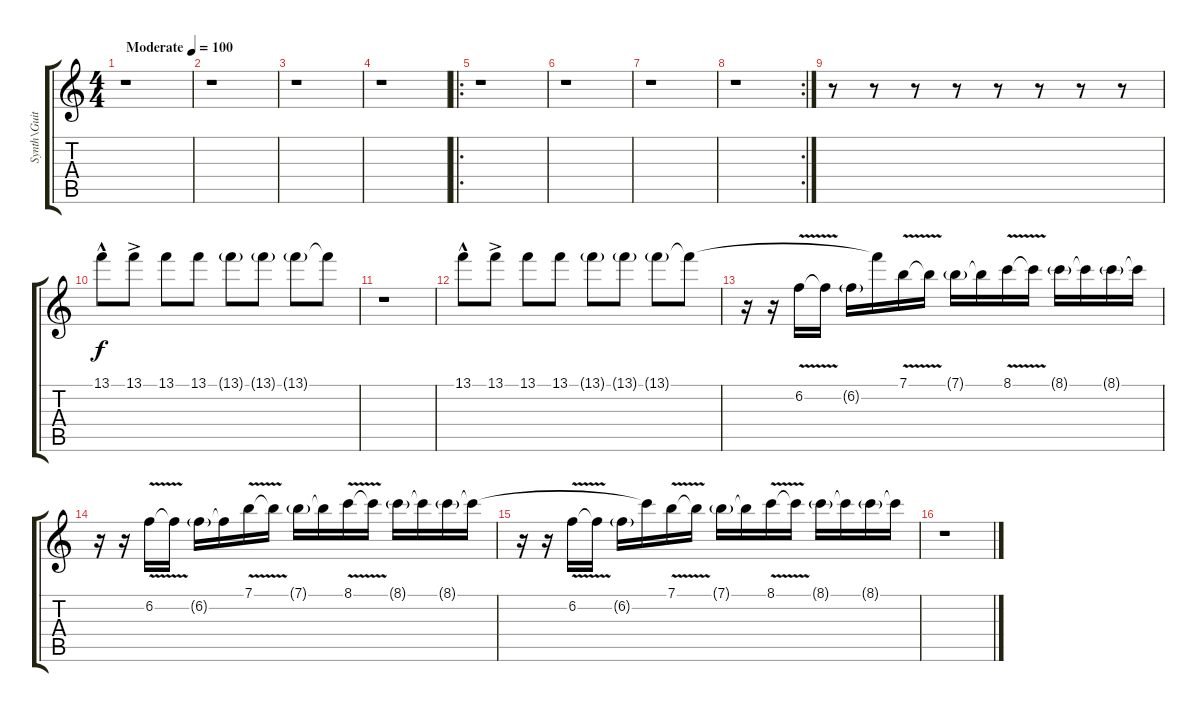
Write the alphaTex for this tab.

\track ("Synth\\Guitar" "Synth\\Guit") {instrument electricguitarjazz}
\staff {score tabs}
\tuning (E4 B3 G3 D3 A2 E2) {hide}
\ts (4 4)
\tempo (100 "Moderate")
\clef g2
\ks c
r.1{dy f instrument electricguitarjazz} |
r.1 |
r.1 |
r.1 |
\ro
r.1 |
r.1 |
r.1 |
\rc 2
r.1 |
r.8 r.8 r.8 r.8 r.8 r.8 r.8 r.8 |
13.1{hac}.8 13.1{ac}.8 13.1.8 13.1.8 13.1{g}.8 13.1{g}.8 13.1{g}.8 13.1{t}.8 |
r.1 |
13.1{hac}.8 13.1{ac}.8 13.1.8 13.1.8 13.1{g}.8 13.1{g}.8 13.1{g}.8 13.1{t}.8 |
r.16 r.16 6.2{v}.16 6.2{t}.16 6.2{g}.16 13.1{t}.16 7.1{v}.16 7.1{t}.16 7.1{g}.16 7.1{t}.16 8.1{v}.16 8.1{t}.16 8.1{g}.16 8.1{t}.16 8.1{g}.16 8.1{t}.16 |
r.16 r.16 6.2{v}.16 6.2{t}.16 6.2{g}.16 6.2{t}.16 7.1{v}.16 7.1{t}.16 7.1{g}.16 7.1{t}.16 8.1{v}.16 8.1{t}.16 8.1{g}.16 8.1{t}.16 8.1{g}.16 8.1{t}.16 |
r.16 r.16 6.2{v}.16 6.2{t}.16 6.2{g}.16 8.1{t}.16 7.1{v}.16 7.1{t}.16 7.1{g}.16 7.1{t}.16 8.1{v}.16 8.1{t}.16 8.1{g}.16 8.1{t}.16 8.1{g}.16 8.1{t}.16 |
r.1
